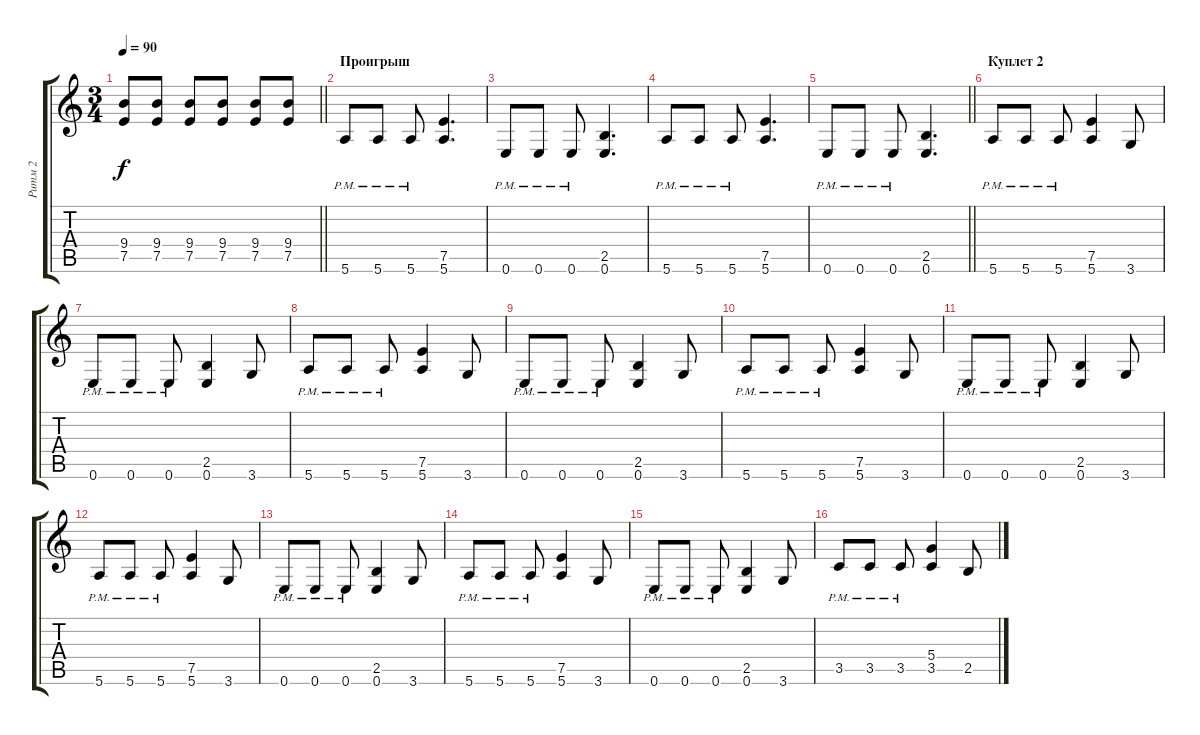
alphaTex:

\track ("Ритм 2" "Ритм 2") {instrument distortionguitar}
\staff {score tabs}
\tuning (E4 B3 G3 D3 A2 E2) {hide}
\ts (3 4)
\tempo 90
\clef g2
\barLineRight lightlight
\ks c
(9.4 7.5).8{dy f} (9.4 7.5).8 (9.4 7.5).8 (9.4 7.5).8 (9.4 7.5).8 (9.4 7.5).8 |
\section ("" "Проигрыш")
5.6{pm}.8 5.6{pm}.8 5.6{pm}.8 (7.5 5.6).4{d} |
0.6{pm}.8 0.6{pm}.8 0.6{pm}.8 (2.5 0.6).4{d} |
5.6{pm}.8 5.6{pm}.8 5.6{pm}.8 (7.5 5.6).4{d} |
\barLineRight lightlight
0.6{pm}.8 0.6{pm}.8 0.6{pm}.8 (2.5 0.6).4{d} |
\section ("" "Куплет 2")
5.6{pm}.8 5.6{pm}.8 5.6{pm}.8 (7.5 5.6).4 3.6.8 |
0.6{pm}.8 0.6{pm}.8 0.6{pm}.8 (2.5 0.6).4 3.6.8 |
5.6{pm}.8 5.6{pm}.8 5.6{pm}.8 (7.5 5.6).4 3.6.8 |
0.6{pm}.8 0.6{pm}.8 0.6{pm}.8 (2.5 0.6).4 3.6.8 |
5.6{pm}.8 5.6{pm}.8 5.6{pm}.8 (7.5 5.6).4 3.6.8 |
0.6{pm}.8 0.6{pm}.8 0.6{pm}.8 (2.5 0.6).4 3.6.8 |
5.6{pm}.8 5.6{pm}.8 5.6{pm}.8 (7.5 5.6).4 3.6.8 |
0.6{pm}.8 0.6{pm}.8 0.6{pm}.8 (2.5 0.6).4 3.6.8 |
5.6{pm}.8 5.6{pm}.8 5.6{pm}.8 (7.5 5.6).4 3.6.8 |
0.6{pm}.8 0.6{pm}.8 0.6{pm}.8 (2.5 0.6).4 3.6.8 |
3.5{pm}.8 3.5{pm}.8 3.5{pm}.8 (5.4 3.5).4 2.5.8
